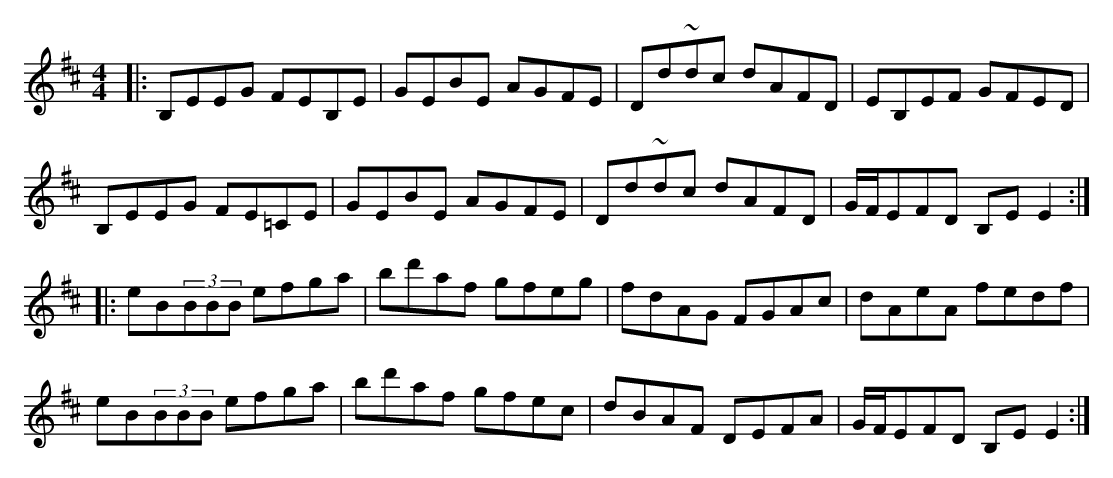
X:1
M:4/4
K:Edor
|:B,EEG FEB,E|GEBE AGFE|Dd~dc dAFD|EB,EF GFED|
B,EEG FE=CE|GEBE AGFE|Dd~dc dAFD|G/F/EFD B,EE2:|
|:eB(3BBB efga|bd'af gfeg|fdAG FGAc|dAeA fedf|
eB(3BBB efga|bd'af gfec|dBAF DEFA|G/F/EFD B,EE2:|
